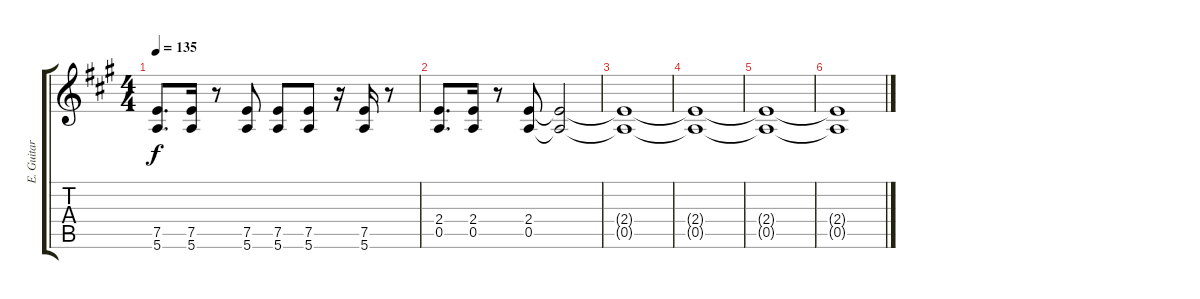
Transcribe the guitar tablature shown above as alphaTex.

\track ("E. Guitar II" "E. Guitar ") {instrument overdrivenguitar}
\staff {score tabs}
\tuning (E4 B3 G3 D3 A2 E2) {hide}
\ts (4 4)
\tempo 135
\clef g2
\ks a
(7.5 5.6).8{d dy f} (7.5 5.6).16 r.8 (7.5 5.6).8 (7.5 5.6).8 (7.5 5.6).8 r.16 (7.5 5.6).16 r.8 |
(2.4 0.5).8{d} (2.4 0.5).16 r.8 (2.4 0.5).8 (2.4{t} 0.5{t}).2 |
(2.4{t} 0.5{t}).1 |
(2.4{t} 0.5{t}).1 |
(2.4{t} 0.5{t}).1 |
(2.4{t} 0.5{t}).1
